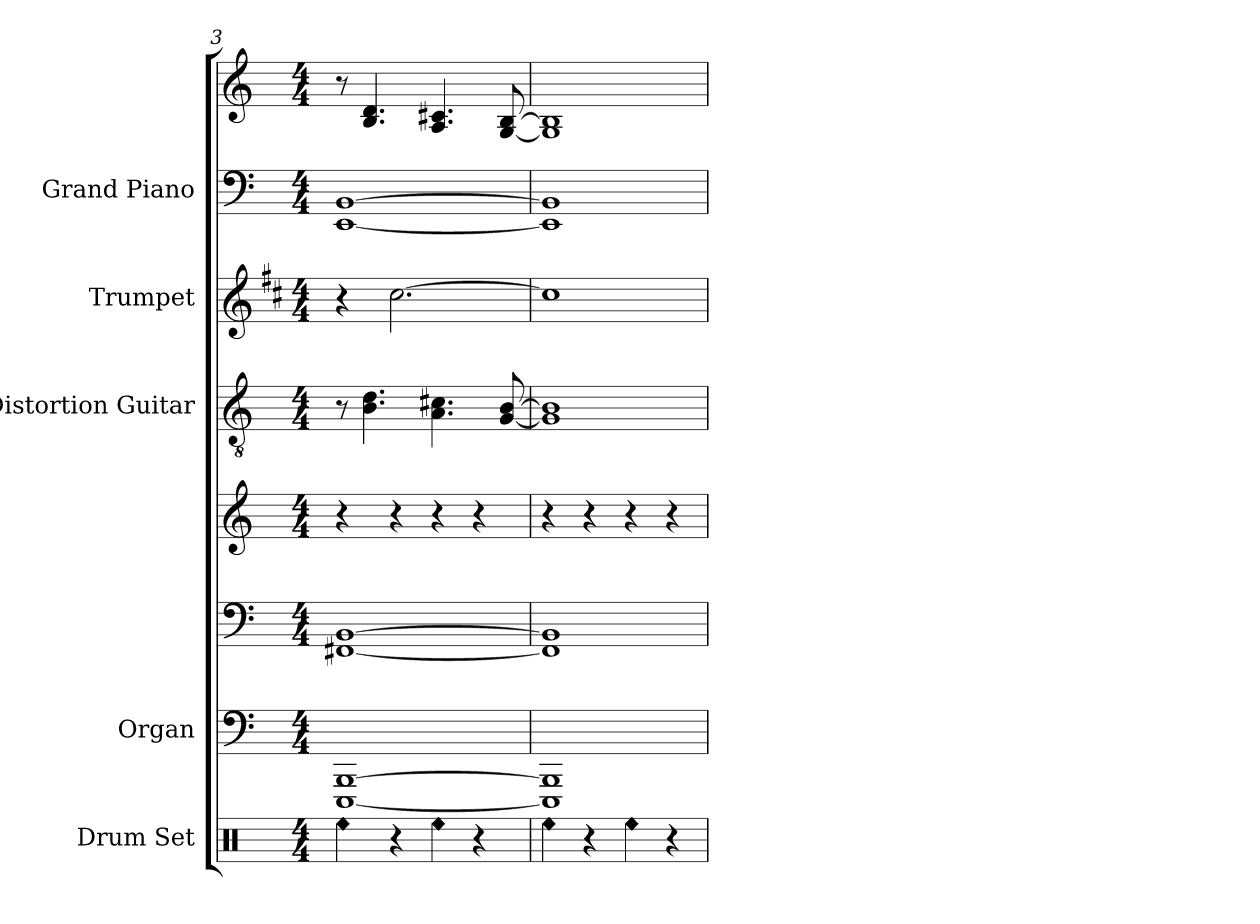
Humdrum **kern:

**kern	**kern	**kern	**kern	**kern	**kern	**kern	**kern
*part5	*part4	*part4	*part4	*part3	*part2	*part1	*part1
*staff8	*staff7	*staff6	*staff5	*staff4	*staff3	*staff2	*staff1
*I"Drum Set	*I"Organ	*	*	*I"Distortion Guitar	*I"Trumpet	*I"Grand Piano	*
*I'Drs.	*I'Org.	*	*	*I'Dist. Guit.	*I'Tpt.	*I'Pno.	*
*clefX	*clefF4	*clefF4	*clefG2	*clefGv2	*clefG2	*clefF4	*clefG2
*	*	*	*	*	*ITrd1c2	*	*
*k[]	*k[]	*k[]	*k[]	*k[]	*k[]	*k[]	*k[]
*M4/4	*M4/4	*M4/4	*M4/4	*M4/4	*M4/4	*M4/4	*M4/4
=3	=3	=3	=3	=3	=3	=3	=3
!LO:N:head=diamond	!	!	!	!	!	!	!
4Ree	[1EEE [1BBB	[1BB [1FF#X	4r	8r	4r	[1BB [1EE	8r
.	.	.	.	4.B 4.d	.	.	4.B 4.d
4r	.	.	4r	.	[2.b	.	.
!LO:N:head=diamond	!	!	!	!	!	!	!
4Ree	.	.	4r	4.A 4.c#X	.	.	4.A 4.c#X
4r	.	.	4r	.	.	.	.
.	.	.	.	[8G [8B	.	.	[8G [8B
=4	=4	=4	=4	=4	=4	=4	=4
!LO:N:head=diamond	!	!	!	!	!	!	!
4Ree	1EEE] 1BBB]	1FF#] 1BB]	4r	1G] 1B]	1b]	1BB] 1EE]	1G] 1B]
4r	.	.	4r	.	.	.	.
!LO:N:head=diamond	!	!	!	!	!	!	!
4Ree	.	.	4r	.	.	.	.
4r	.	.	4r	.	.	.	.
=	=	=	=	=	=	=	=
*-	*-	*-	*-	*-	*-	*-	*-
